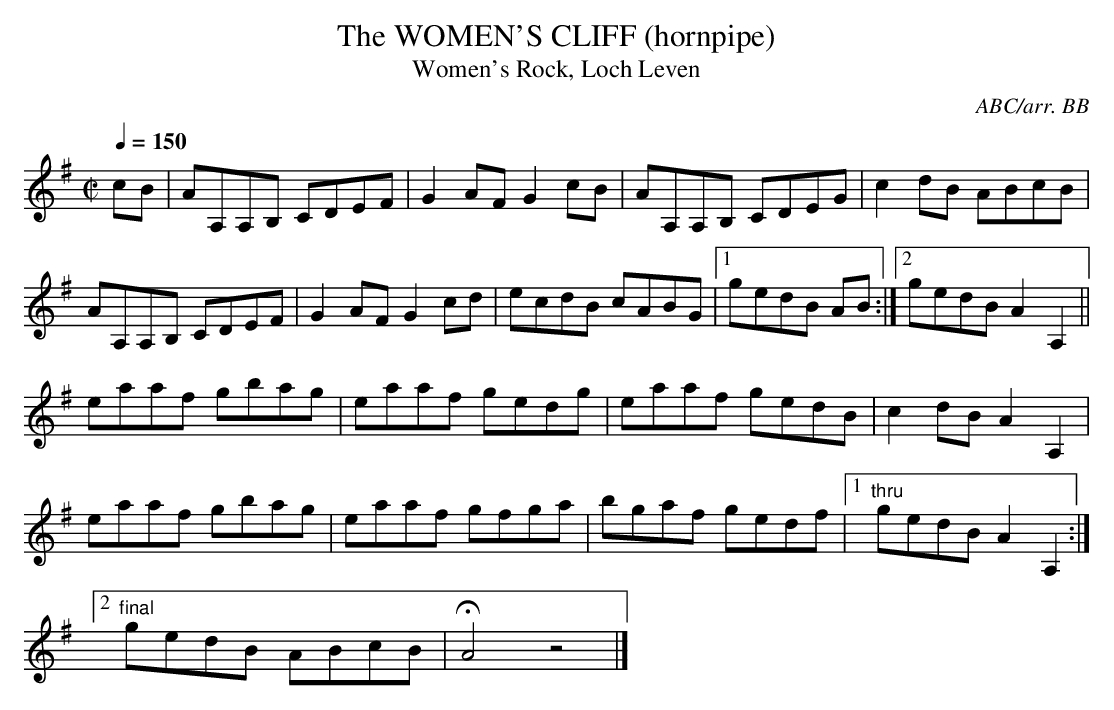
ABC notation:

X:1
T:WOMEN'S CLIFF (hornpipe), The
T:Women's Rock, Loch Leven
C:ABC/arr. BB
Q:1/4=150
L:1/8
M:C|
K:Ador
cB|AA,A,B, CDEF|G2AF G2 cB|AA,A,B, CDEG|c2dB ABcB|
AA,A,B, CDEF|G2AF G2 cd|ecdB cABG|1 gedB AB:|2 gedB A2 A,2||
eaaf gbag|eaaf gedg|eaaf gedB|c2dB A2 A,2|
eaaf gbag|eaaf gfga|bgaf gedf|1 "thru"gedB A2 A,2:|
[2 "final"gedB ABcB|HA4z4|]
